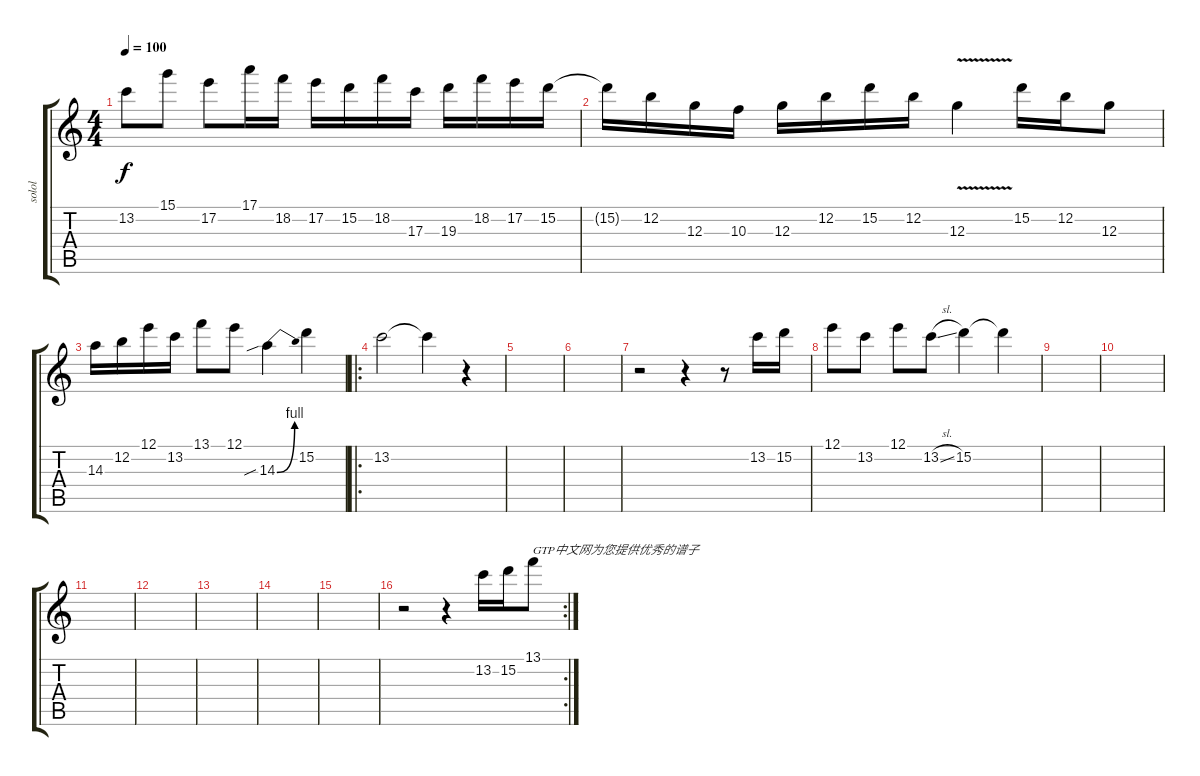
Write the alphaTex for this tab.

\track ("solol" "solol") {instrument distortionguitar}
\staff {score tabs}
\tuning (E4 B3 G3 D3 A2 E2) {hide}
\ts (4 4)
\tempo 100
\clef g2
\ks c
13.2{t}.8{dy f} 15.1.8 17.2.8 17.1.16 18.2.16 17.2.16 15.2.16 18.2.16 17.3.16 19.3.16 18.2.16 17.2.16 15.2.16 |
15.2{t}.16 12.2.16 12.3.16 10.3.16 12.3.16 12.2.16 15.2.16 12.2.16 12.3{v}.4 15.2.16 12.2.16 12.3.8 |
14.3.16 12.2.16 12.1.16 13.2.16 13.1.8 12.1.8 14.3{be (bend 0 0 60 4) sib}.4 15.2.4 |
\ro
13.2.2 13.2{t}.4 r.4 |
|
|
r.2 r.4 r.8 13.2.16 15.2.16 |
12.1.8 13.2.8 12.1.8 13.2{sl}.8 15.2.4 15.2{t}.4 |
|
|
|
|
|
|
|
\rc 2
r.2 r.4 13.2.16 15.2.16 13.1.8{txt "GTP中文网为您提供优秀的谱子"}
